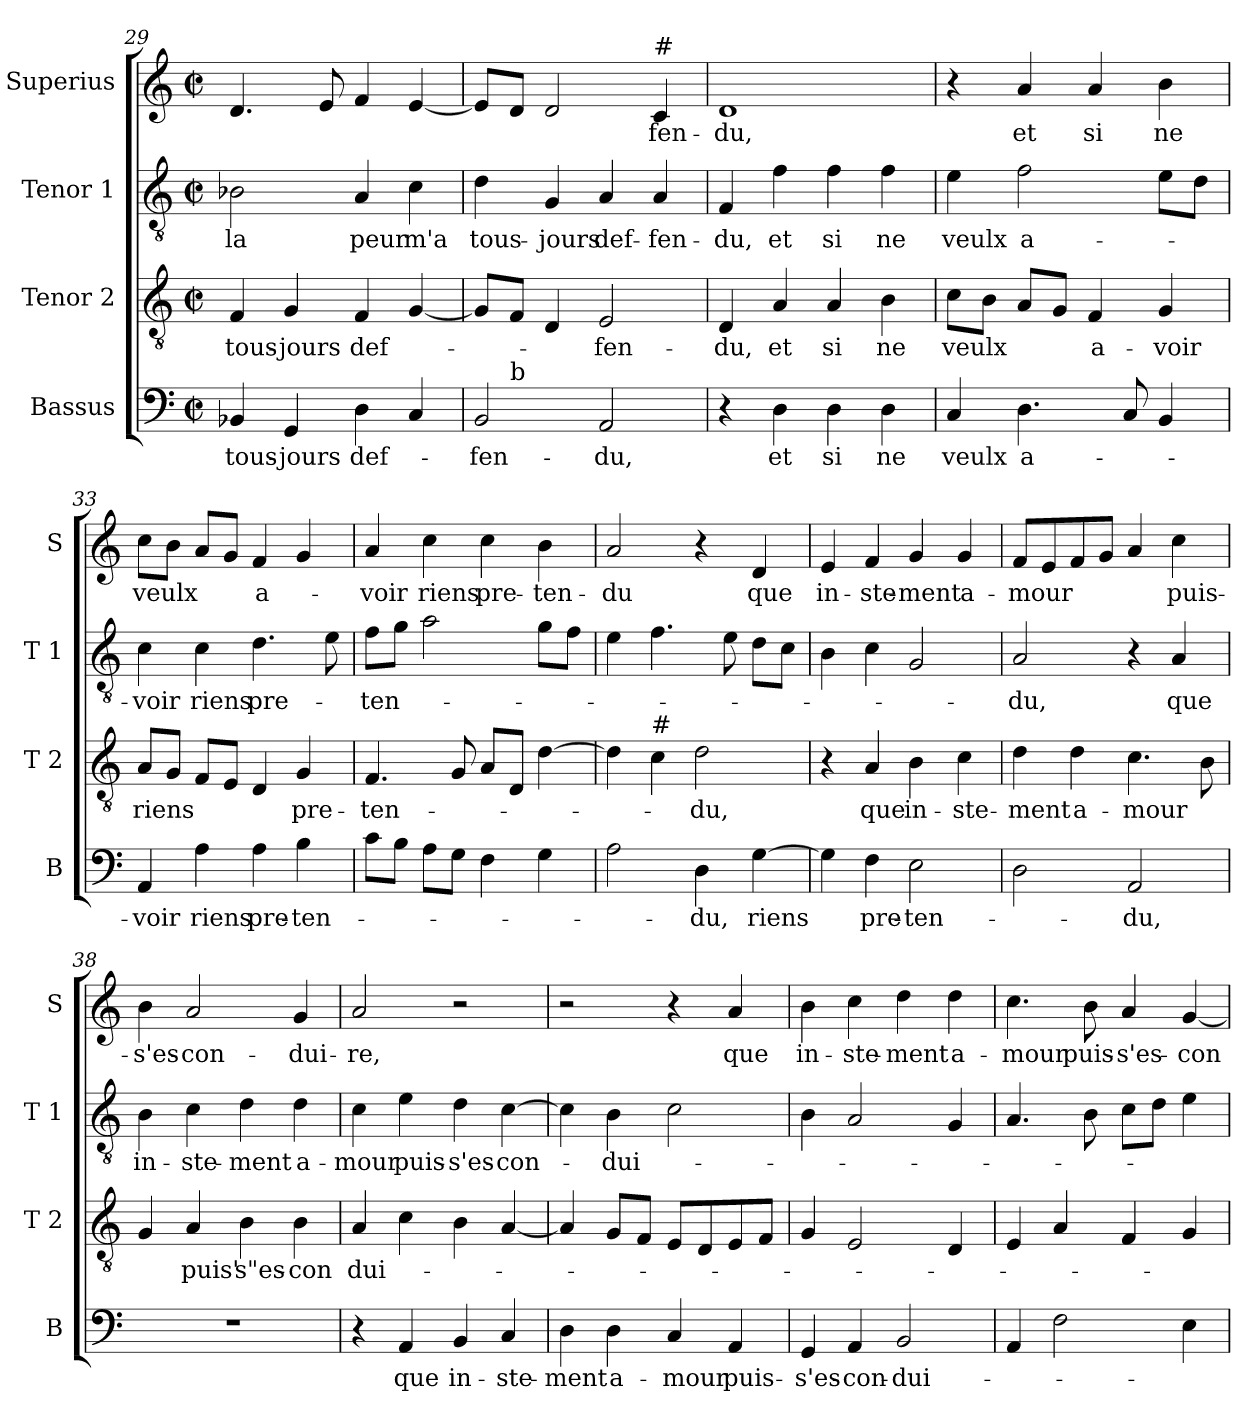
**kern	**text	**kern	**text	**kern	**text	**kern	**text
*part4	*part4	*part3	*part3	*part2	*part2	*part1	*part1
*staff4	*staff4	*staff3	*staff3	*staff2	*staff2	*staff1	*staff1
*I"Bassus	*	*I"Tenor 2	*	*I"Tenor 1	*	*I"Superius	*
*I'B	*	*I'T 2	*	*I'T 1	*	*I'S	*
*clefF4	*	*clefGv2	*	*clefGv2	*	*clefG2	*
*k[]	*	*k[]	*	*k[]	*	*k[]	*
*C:	*	*C:	*	*C:	*	*C:	*
*M2/2	*	*M2/2	*	*M2/2	*	*M2/2	*
*met(c|)	*	*met(c|)	*	*met(c|)	*	*met(c|)	*
=29	=29	=29	=29	=29	=29	=29	=29
4BB-X/	tous-	4F/	tous-	2B-X\	la	4.d/	.
4GG/	-jours	4G/	-jours	.	.	.	.
.	.	.	.	.	.	8e/	.
4D\	def-	4F/	def-	4A/	peur	4f/	.
4C/	.	[4G/	.	4c\	m'a	[4e/	.
=30	=30	=30	=30	=30	=30	=30	=30
*^	*	*	*	*	*	*	*
2BB/	8ryy	-fen-	8G/L]	.	4d\	tous-	8e/L]	.
!	!LO:TX:a:t=b	!	!	!	!	!	!	!
.	2..ryy	.	8F/J	.	.	.	8d/J	.
.	.	.	4D/	.	4G/	-jours	2d/	.
2AA/	.	-du,	2E/	-fen-	4A/	def-	.	.
!	!	!	!	!	!	!	!LO:TX:a:t=#	!
.	.	.	.	.	4A/	-fen-	4c/	-fen-
*v	*v	*	*	*	*	*	*	*
!!LO:PB:g=z
=31	=31	=31	=31	=31	=31	=31	=31
4r	.	4D/	-du,	4F/	-du,	1d	-du,
4D\	et	4A/	et	4f\	et	.	.
4D\	si	4A/	si	4f\	si	.	.
4D\	ne	4B\	ne	4f\	ne	.	.
=32	=32	=32	=32	=32	=32	=32	=32
4C/	veulx	8c\L	veulx	4e\	veulx	4r	.
.	.	8B\J	.	.	.	.	.
4.D\	a-	8A/L	.	2f\	a-	4a/	et
.	.	8G/J	.	.	.	.	.
.	.	4F/	a-	.	.	4a/	si
8C/	.	.	.	.	.	.	.
4BB/	.	4G/	-voir	8e\L	.	4b\	ne
.	.	.	.	8d\J	.	.	.
=33	=33	=33	=33	=33	=33	=33	=33
4AA/	-voir	8A/L	riens	4c\	-voir	8cc\L	veulx
.	.	8G/J	.	.	.	8b\J	.
4A\	riens	8F/L	.	4c\	riens	8a/L	.
.	.	8E/J	.	.	.	8g/J	.
4A\	pre-	4D/	.	4.d\	pre-	4f/	a-
4B\	-ten-	4G/	pre-	.	.	4g/	.
.	.	.	.	8e\	.	.	.
=34	=34	=34	=34	=34	=34	=34	=34
8c\L	.	4.F/	-ten-	8f\L	-ten-	4a/	-voir
8B\J	.	.	.	8g\J	.	.	.
8A\L	.	.	.	2a\	.	4cc\	riens
8G\J	.	8G/	.	.	.	.	.
4F\	.	8A/L	.	.	.	4cc\	pre-
.	.	8D/J	.	.	.	.	.
4G\	.	[4d\	.	8g\L	.	4b\	-ten-
.	.	.	.	8f\J	.	.	.
=35	=35	=35	=35	=35	=35	=35	=35
2A\	.	4d\]	.	4e\	.	2a/	-du
!	!	!LO:TX:a:t=#	!	!	!	!	!
.	.	4c\	.	4.f\	.	.	.
4D\	-du,	2d\	-du,	.	.	4r	.
.	.	.	.	8e\	.	.	.
[4G\	riens	.	.	8d\L	.	4d/	que
.	.	.	.	8c\J	.	.	.
!!LO:LB:g=z
=36	=36	=36	=36	=36	=36	=36	=36
4G\]	.	4r	.	4B\	.	4e/	in-
4F\	pre-	4A/	que	4c\	.	4f/	-ste-
2E\	-ten-	4B\	in-	2G/	.	4g/	-ment
.	.	4c\	-ste-	.	.	4g/	a-
=37	=37	=37	=37	=37	=37	=37	=37
2D\	.	4d\	-ment	2A/	-du,	8f/L	-mour
.	.	.	.	.	.	8e/	.
.	.	4d\	a-	.	.	8f/	.
.	.	.	.	.	.	8g/J	.
2AA/	-du,	4.c\	-mour	4r	.	4a/	.
.	.	.	.	4A/	que	4cc\	puis-
.	.	8B\	.	.	.	.	.
=38	=38	=38	=38	=38	=38	=38	=38
1r	.	4G/	.	4B\	in-	4b\	-s'es-
.	.	4A/	puis'	4c\	-ste-	2a/	-con-
.	.	4B\	s"es-	4d\	-ment	.	.
.	.	4B\	-con	4d\	a-	4g/	-dui-
=39	=39	=39	=39	=39	=39	=39	=39
4r	.	4A/	dui-	4c\	-mour	2a/	-re,
4AA/	que	4c\	.	4e\	puis-	.	.
4BB/	in-	4B\	.	4d\	-s'es-	2r	.
4C/	-ste-	[4A/	.	[4c\	-con-	.	.
=40	=40	=40	=40	=40	=40	=40	=40
4D\	-ment	4A/]	.	4c\]	.	2r	.
4D\	a-	8G/L	.	4B\	-dui-	.	.
.	.	8F/J	.	.	.	.	.
4C/	-mour	8E/L	.	2c\	.	4r	.
.	.	8D/	.	.	.	.	.
4AA/	puis-	8E/	.	.	.	4a/	que
.	.	8F/J	.	.	.	.	.
!!LO:LB:g=z
=41	=41	=41	=41	=41	=41	=41	=41
4GG/	-s'es-	4G/	.	4B\	.	4b\	in-
4AA/	-con-	2E/	.	2A/	.	4cc\	-ste-
2BB/	-dui-	.	.	.	.	4dd\	-ment
.	.	4D/	.	4G/	.	4dd\	a-
=42	=42	=42	=42	=42	=42	=42	=42
4AA/	.	4E/	.	4.A/	.	4.cc\	-mour
2F\	.	4A/	.	.	.	.	.
.	.	.	.	8B\	.	8b\	puis-
.	.	4F/	.	8c\L	.	4a/	-s'es-
.	.	.	.	8d\J	.	.	.
4E\	.	4G/	.	4e\	.	[4g/	-con-
=	=	=	=	=	=	=	=
*-	*-	*-	*-	*-	*-	*-	*-
